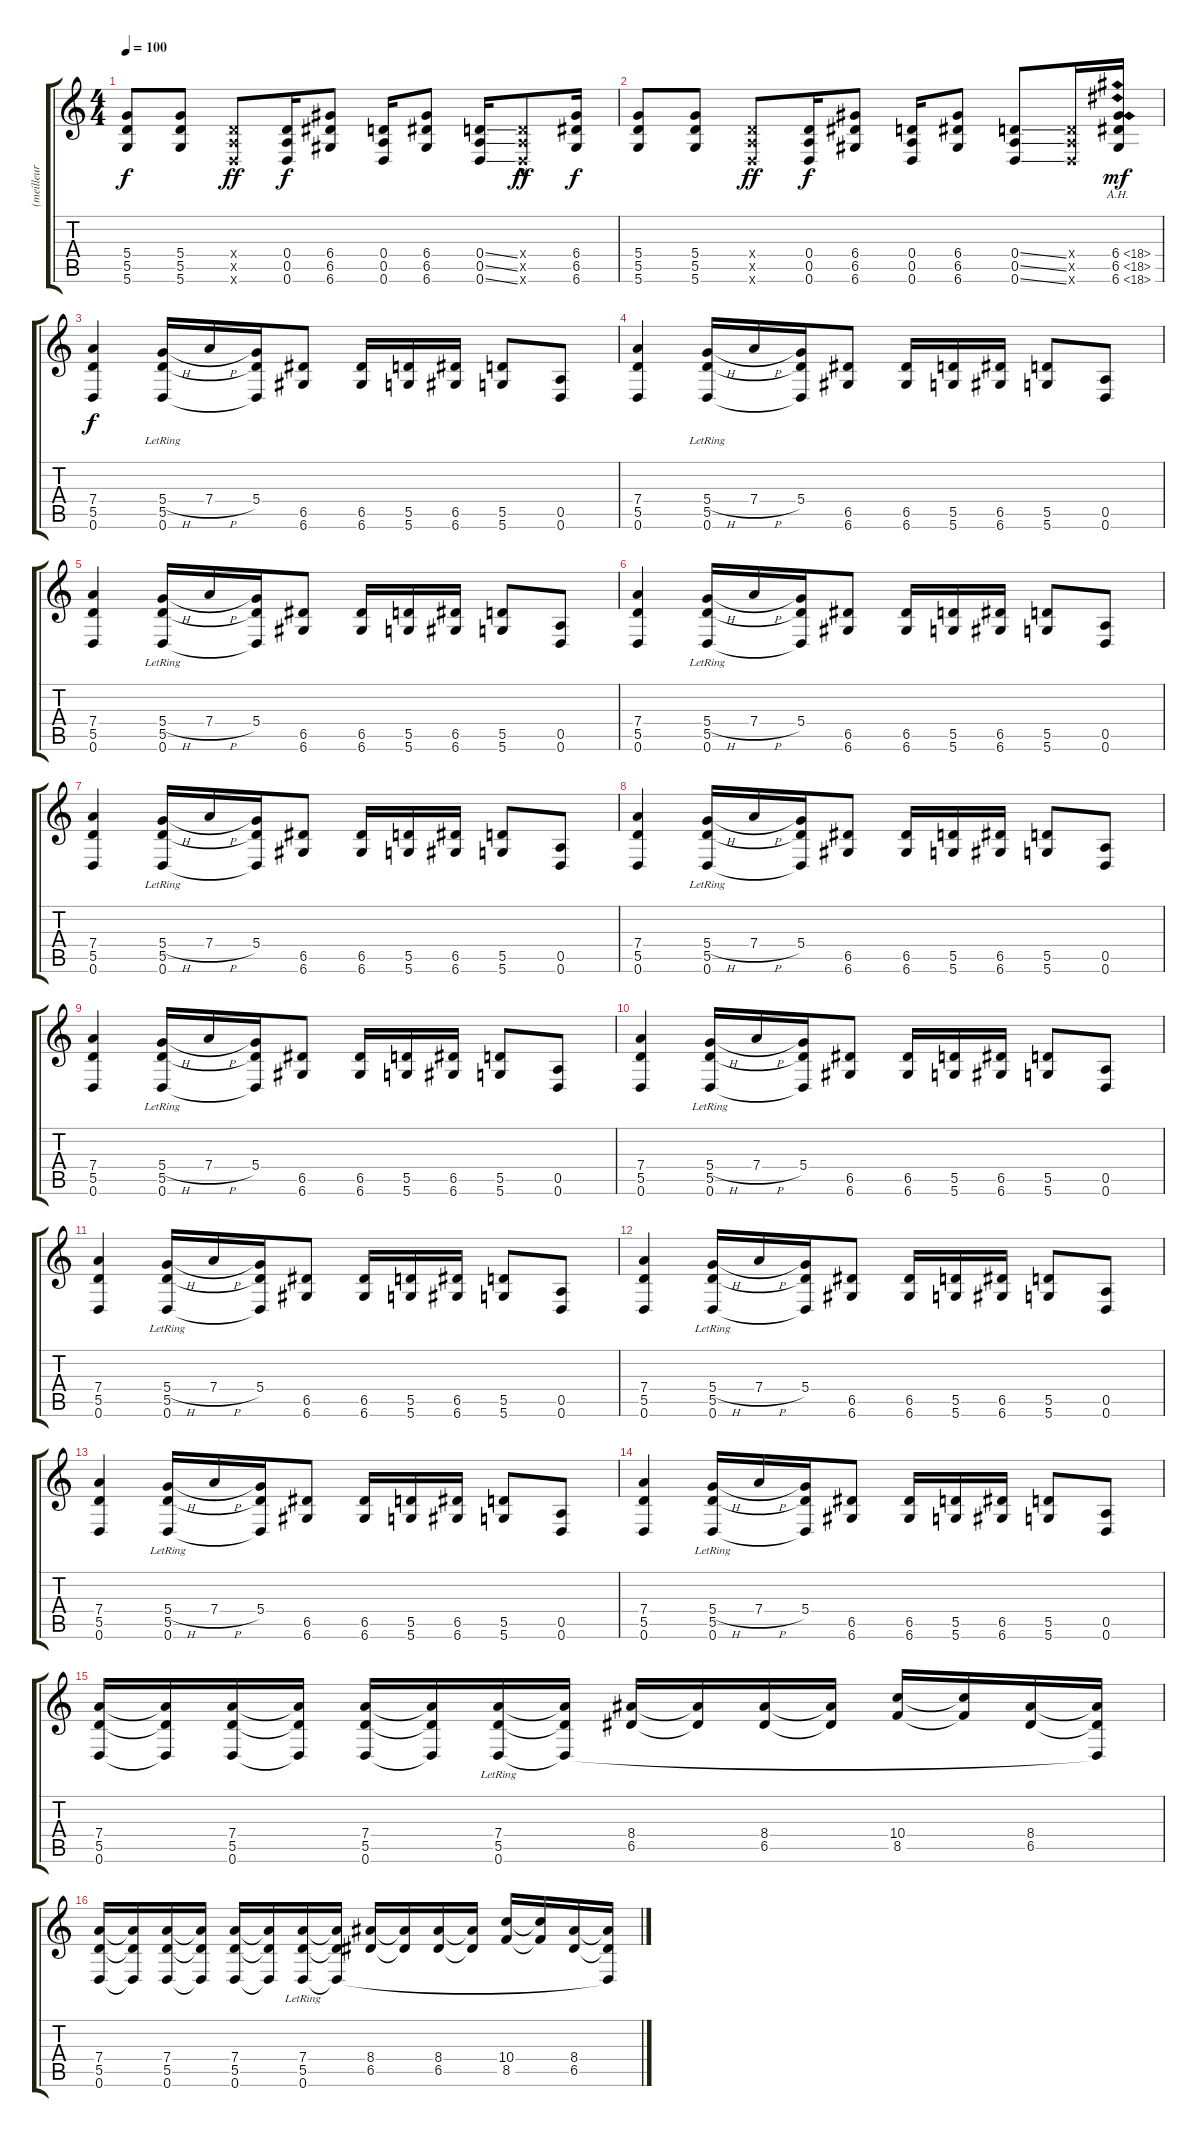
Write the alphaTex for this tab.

\track ("(meilleur son guitare)" "(meilleur ") {instrument electricguitarmuted}
\staff {score tabs}
\tuning (E4 B3 G3 D3 A2 D2) {hide}
\ts (4 4)
\tempo 100
\clef g2
\ks c
(5.4 5.5 5.6).8{dy f} (5.4 5.5 5.6).8 (0.4{x} 0.5{x} 0.6{x}).8{dy ff} (0.4 0.5 0.6).16{dy f} (6.4 6.5 6.6).8 (0.4 0.5 0.6).16 (6.4 6.5 6.6).8 (0.4{ss} 0.5{ss} 0.6{ss}).16 (0.4{hac x} 0.5{x} 0.6{x}).8{dy ff} (6.4 6.5 6.6).16{dy f} |
(5.4 5.5 5.6).8 (5.4 5.5 5.6).8 (0.4{x} 0.5{x} 0.6{x}).8{dy ff} (0.4 0.5 0.6).16{dy f} (6.4 6.5 6.6).8 (0.4 0.5 0.6).16 (6.4 6.5 6.6).8 (0.4{ss} 0.5{ss} 0.6{ss}).8 (0.4{x} 0.5{x} 0.6{x}).16 (6.4{ah 12} 6.5{ah 12} 6.6{ah 12}).16{dy mf} |
(7.4 5.5 0.6).4{dy f volume 14} (5.4{h} 5.5{lr} 0.6).16 7.4{h}.16 (5.4 5.5{t} 0.6{t}).16 (6.5 6.6).8 (6.5 6.6).16 (5.5 5.6).16 (6.5 6.6).16 (5.5 5.6).8 (0.5 0.6).8 |
(7.4 5.5 0.6).4 (5.4{h} 5.5{lr} 0.6).16 7.4{h}.16 (5.4 5.5{t} 0.6{t}).16 (6.5 6.6).8 (6.5 6.6).16 (5.5 5.6).16 (6.5 6.6).16 (5.5 5.6).8 (0.5 0.6).8 |
(7.4 5.5 0.6).4 (5.4{h} 5.5{lr} 0.6).16 7.4{h}.16 (5.4 5.5{t} 0.6{t}).16 (6.5 6.6).8 (6.5 6.6).16 (5.5 5.6).16 (6.5 6.6).16 (5.5 5.6).8 (0.5 0.6).8 |
(7.4 5.5 0.6).4 (5.4{h} 5.5{lr} 0.6).16 7.4{h}.16 (5.4 5.5{t} 0.6{t}).16 (6.5 6.6).8 (6.5 6.6).16 (5.5 5.6).16 (6.5 6.6).16 (5.5 5.6).8 (0.5 0.6).8 |
(7.4 5.5 0.6).4 (5.4{h} 5.5{lr} 0.6).16 7.4{h}.16 (5.4 5.5{t} 0.6{t}).16 (6.5 6.6).8 (6.5 6.6).16 (5.5 5.6).16 (6.5 6.6).16 (5.5 5.6).8 (0.5 0.6).8 |
(7.4 5.5 0.6).4 (5.4{h} 5.5{lr} 0.6).16 7.4{h}.16 (5.4 5.5{t} 0.6{t}).16 (6.5 6.6).8 (6.5 6.6).16 (5.5 5.6).16 (6.5 6.6).16 (5.5 5.6).8 (0.5 0.6).8 |
(7.4 5.5 0.6).4 (5.4{h} 5.5{lr} 0.6).16 7.4{h}.16 (5.4 5.5{t} 0.6{t}).16 (6.5 6.6).8 (6.5 6.6).16 (5.5 5.6).16 (6.5 6.6).16 (5.5 5.6).8 (0.5 0.6).8 |
(7.4 5.5 0.6).4 (5.4{h} 5.5{lr} 0.6).16 7.4{h}.16 (5.4 5.5{t} 0.6{t}).16 (6.5 6.6).8 (6.5 6.6).16 (5.5 5.6).16 (6.5 6.6).16 (5.5 5.6).8 (0.5 0.6).8 |
(7.4 5.5 0.6).4 (5.4{h} 5.5{lr} 0.6).16 7.4{h}.16 (5.4 5.5{t} 0.6{t}).16 (6.5 6.6).8 (6.5 6.6).16 (5.5 5.6).16 (6.5 6.6).16 (5.5 5.6).8 (0.5 0.6).8 |
(7.4 5.5 0.6).4 (5.4{h} 5.5{lr} 0.6).16 7.4{h}.16 (5.4 5.5{t} 0.6{t}).16 (6.5 6.6).8 (6.5 6.6).16 (5.5 5.6).16 (6.5 6.6).16 (5.5 5.6).8 (0.5 0.6).8 |
(7.4 5.5 0.6).4 (5.4{h} 5.5{lr} 0.6).16 7.4{h}.16 (5.4 5.5{t} 0.6{t}).16 (6.5 6.6).8 (6.5 6.6).16 (5.5 5.6).16 (6.5 6.6).16 (5.5 5.6).8 (0.5 0.6).8 |
(7.4 5.5 0.6).4 (5.4{h} 5.5{lr} 0.6).16 7.4{h}.16 (5.4 5.5{t} 0.6{t}).16 (6.5 6.6).8 (6.5 6.6).16 (5.5 5.6).16 (6.5 6.6).16 (5.5 5.6).8 (0.5 0.6).8 |
(7.4 5.5 0.6).16 (7.4{t} 5.5{t} 0.6{t}).16 (7.4 5.5 0.6).16 (7.4{t} 5.5{t} 0.6{t}).16 (7.4 5.5 0.6).16 (7.4{t} 5.5{t} 0.6{t}).16 (7.4 5.5 0.6{lr}).16 (7.4{t} 5.5{t} 0.6{t}).16 (8.4 6.5).16 (8.4{t} 6.5{t}).16 (8.4 6.5).16 (8.4{t} 6.5{t}).16 (10.4 8.5).16 (10.4{t} 8.5{t}).16 (8.4 6.5).16 (8.4{t} 6.5{t} 0.6{t}).16 |
(7.4 5.5 0.6).16 (7.4{t} 5.5{t} 0.6{t}).16 (7.4 5.5 0.6).16 (7.4{t} 5.5{t} 0.6{t}).16 (7.4 5.5 0.6).16 (7.4{t} 5.5{t} 0.6{t}).16 (7.4 5.5 0.6{lr}).16 (7.4{t} 5.5{t} 0.6{t}).16 (8.4 6.5).16 (8.4{t} 6.5{t}).16 (8.4 6.5).16 (8.4{t} 6.5{t}).16 (10.4 8.5).16 (10.4{t} 8.5{t}).16 (8.4 6.5).16 (8.4{t} 6.5{t} 0.6{t}).16
